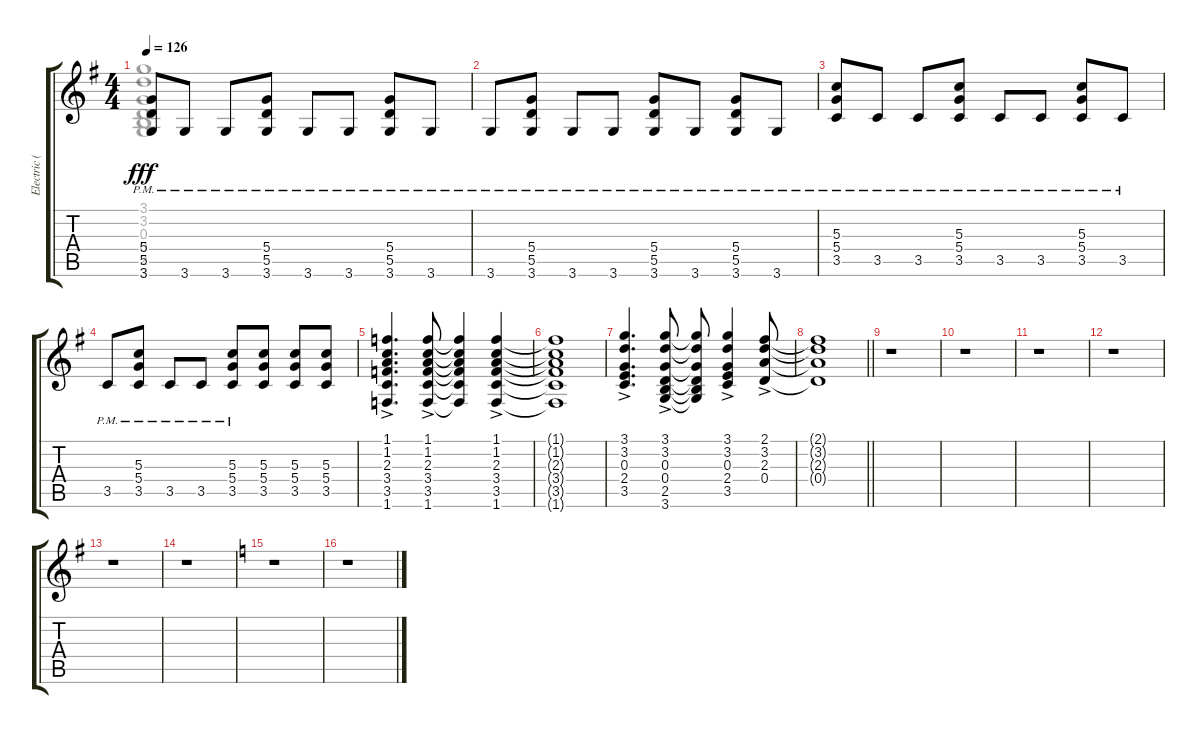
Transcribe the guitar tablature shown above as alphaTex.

\track ("Electric (distortion)" "Electric (") {instrument distortionguitar}
\staff {score tabs}
\tuning (E4 B3 G3 D3 A2 E2) {hide}
\voice
\ts (4 4)
\tempo 126
\clef g2
\ks g
(5.4{pm} 5.5{pm} 3.6{pm}).8{dy fff} 3.6{pm}.8 3.6{pm}.8 (5.4{pm} 5.5{pm} 3.6{pm}).8 3.6{pm}.8 3.6{pm}.8 (5.4{pm} 5.5{pm} 3.6{pm}).8 3.6{pm}.8 |
3.6{pm}.8 (5.4{pm} 5.5{pm} 3.6{pm}).8 3.6{pm}.8 3.6{pm}.8 (5.4{pm} 5.5{pm} 3.6{pm}).8 3.6{pm}.8 (5.4{pm} 5.5{pm} 3.6{pm}).8 3.6{pm}.8 |
(5.3{pm} 5.4{pm} 3.5{pm}).8 3.5{pm}.8 3.5{pm}.8 (5.3{pm} 5.4{pm} 3.5{pm}).8 3.5{pm}.8 3.5{pm}.8 (5.3{pm} 5.4{pm} 3.5{pm}).8 3.5{pm}.8 |
3.5{pm}.8 (5.3{pm} 5.4{pm} 3.5{pm}).8 3.5{pm}.8 3.5{pm}.8 (5.3{pm} 5.4{pm} 3.5{pm}).8 (5.3 5.4 3.5).8 (5.3 5.4 3.5).8 (5.3 5.4 3.5).8 |
(1.1{ac} 1.2{ac} 2.3{ac} 3.4{ac} 3.5{ac} 1.6{ac}).4{d} (1.1{ac} 1.2{ac} 2.3{ac} 3.4{ac} 3.5{ac} 1.6{ac}).8 (1.1{t} 1.2{t} 2.3{t} 3.4{t} 3.5{t} 1.6{t}).4 (1.1{ac} 1.2{ac} 2.3{ac} 3.4{ac} 3.5{ac} 1.6{ac}).4 |
(1.1{t} 1.2{t} 2.3{t} 3.4{t} 3.5{t} 1.6{t}).1 |
(3.1{ac} 3.2{ac} 0.3{ac} 2.4{ac} 3.5{ac}).4{d} (3.1{ac} 3.2{ac} 0.3{ac} 0.4{ac} 2.5{ac} 3.6{ac}).8 (3.1{t} 3.2{t} 0.3{t} 0.4{t} 2.5{t} 3.6{t}).8 (3.1{ac} 3.2{ac} 0.3{ac} 2.4{ac} 3.5{ac}).4 (2.1{ac} 3.2{ac} 2.3{ac} 0.4{ac}).8 |
\barLineRight lightlight
(2.1{t} 3.2{t} 2.3{t} 0.4{t}).1 |
r.1 |
r.1 |
r.1 |
r.1 |
r.1 |
r.1 |
\ks c
r.1 |
r.1
\voice
\clef g2
\ottava regular
\simile none
\ks g
(3.1 3.2 0.3 0.4 2.5 3.6).1{dy fff} |
|
|
|
|
|
|
\barLineRight lightlight
|
|
|
|
|
|
|
\ks c
|
